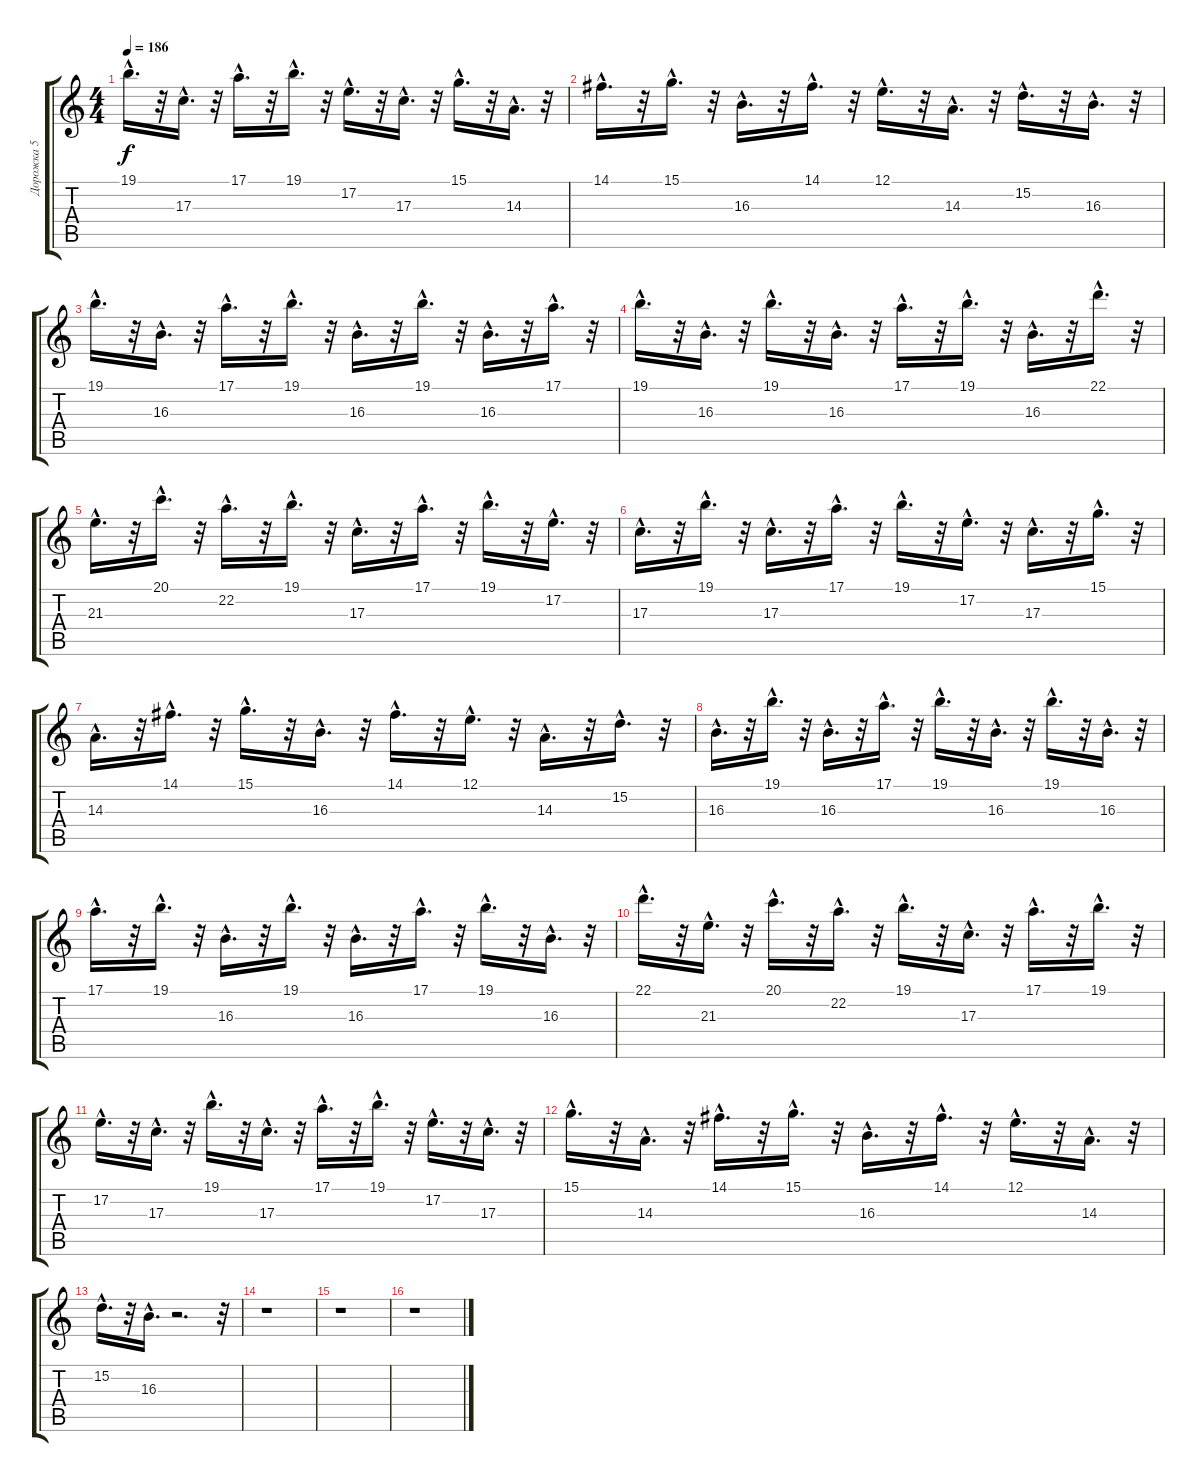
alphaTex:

\track ("Дорожка 5" "Дорожка 5") {instrument stringensemble1}
\staff {score tabs}
\tuning (E4 B3 G3 D3 A2 E2) {hide}
\ts (4 4)
\tempo 186
\clef g2
\ks c
19.1{hac}.16{d dy f} r.32 17.3{hac}.16{d} r.32 17.1{hac}.16{d} r.32 19.1{hac}.16{d} r.32 17.2{hac}.16{d} r.32 17.3{hac}.16{d} r.32 15.1{hac}.16{d} r.32 14.3{hac}.16{d} r.32 |
14.1{hac}.16{d} r.32 15.1{hac}.16{d} r.32 16.3{hac}.16{d} r.32 14.1{hac}.16{d} r.32 12.1{hac}.16{d} r.32 14.3{hac}.16{d} r.32 15.2{hac}.16{d} r.32 16.3{hac}.16{d} r.32 |
19.1{hac}.16{d} r.32 16.3{hac}.16{d} r.32 17.1{hac}.16{d} r.32 19.1{hac}.16{d} r.32 16.3{hac}.16{d} r.32 19.1{hac}.16{d} r.32 16.3{hac}.16{d} r.32 17.1{hac}.16{d} r.32 |
19.1{hac}.16{d} r.32 16.3{hac}.16{d} r.32 19.1{hac}.16{d} r.32 16.3{hac}.16{d} r.32 17.1{hac}.16{d} r.32 19.1{hac}.16{d} r.32 16.3{hac}.16{d} r.32 22.1{hac}.16{d} r.32 |
21.3{hac}.16{d} r.32 20.1{hac}.16{d} r.32 22.2{hac}.16{d} r.32 19.1{hac}.16{d} r.32 17.3{hac}.16{d} r.32 17.1{hac}.16{d} r.32 19.1{hac}.16{d} r.32 17.2{hac}.16{d} r.32 |
17.3{hac}.16{d} r.32 19.1{hac}.16{d} r.32 17.3{hac}.16{d} r.32 17.1{hac}.16{d} r.32 19.1{hac}.16{d} r.32 17.2{hac}.16{d} r.32 17.3{hac}.16{d} r.32 15.1{hac}.16{d} r.32 |
14.3{hac}.16{d} r.32 14.1{hac}.16{d} r.32 15.1{hac}.16{d} r.32 16.3{hac}.16{d} r.32 14.1{hac}.16{d} r.32 12.1{hac}.16{d} r.32 14.3{hac}.16{d} r.32 15.2{hac}.16{d} r.32 |
16.3{hac}.16{d} r.32 19.1{hac}.16{d} r.32 16.3{hac}.16{d} r.32 17.1{hac}.16{d} r.32 19.1{hac}.16{d} r.32 16.3{hac}.16{d} r.32 19.1{hac}.16{d} r.32 16.3{hac}.16{d} r.32 |
17.1{hac}.16{d} r.32 19.1{hac}.16{d} r.32 16.3{hac}.16{d} r.32 19.1{hac}.16{d} r.32 16.3{hac}.16{d} r.32 17.1{hac}.16{d} r.32 19.1{hac}.16{d} r.32 16.3{hac}.16{d} r.32 |
22.1{hac}.16{d} r.32 21.3{hac}.16{d} r.32 20.1{hac}.16{d} r.32 22.2{hac}.16{d} r.32 19.1{hac}.16{d} r.32 17.3{hac}.16{d} r.32 17.1{hac}.16{d} r.32 19.1{hac}.16{d} r.32 |
17.2{hac}.16{d} r.32 17.3{hac}.16{d} r.32 19.1{hac}.16{d} r.32 17.3{hac}.16{d} r.32 17.1{hac}.16{d} r.32 19.1{hac}.16{d} r.32 17.2{hac}.16{d} r.32 17.3{hac}.16{d} r.32 |
15.1{hac}.16{d} r.32 14.3{hac}.16{d} r.32 14.1{hac}.16{d} r.32 15.1{hac}.16{d} r.32 16.3{hac}.16{d} r.32 14.1{hac}.16{d} r.32 12.1{hac}.16{d} r.32 14.3{hac}.16{d} r.32 |
15.2{hac}.16{d} r.32 16.3{hac}.16{d} r.2{d} r.32 |
r.1 |
r.1 |
r.1
